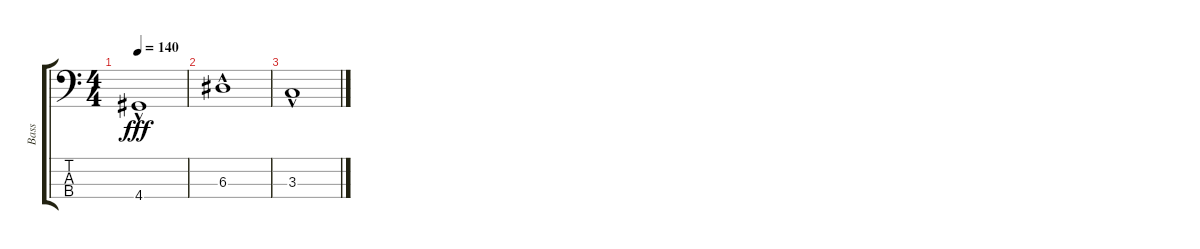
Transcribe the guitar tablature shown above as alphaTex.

\track ("Bass" "Bass") {instrument electricbasspick}
\staff {score tabs}
\tuning (G2 D2 A1 E1) {hide}
\ts (4 4)
\tempo 140
\clef f4
\ks c
4.4{hac}.1{dy fff} |
6.3{hac}.1 |
3.3{hac}.1
